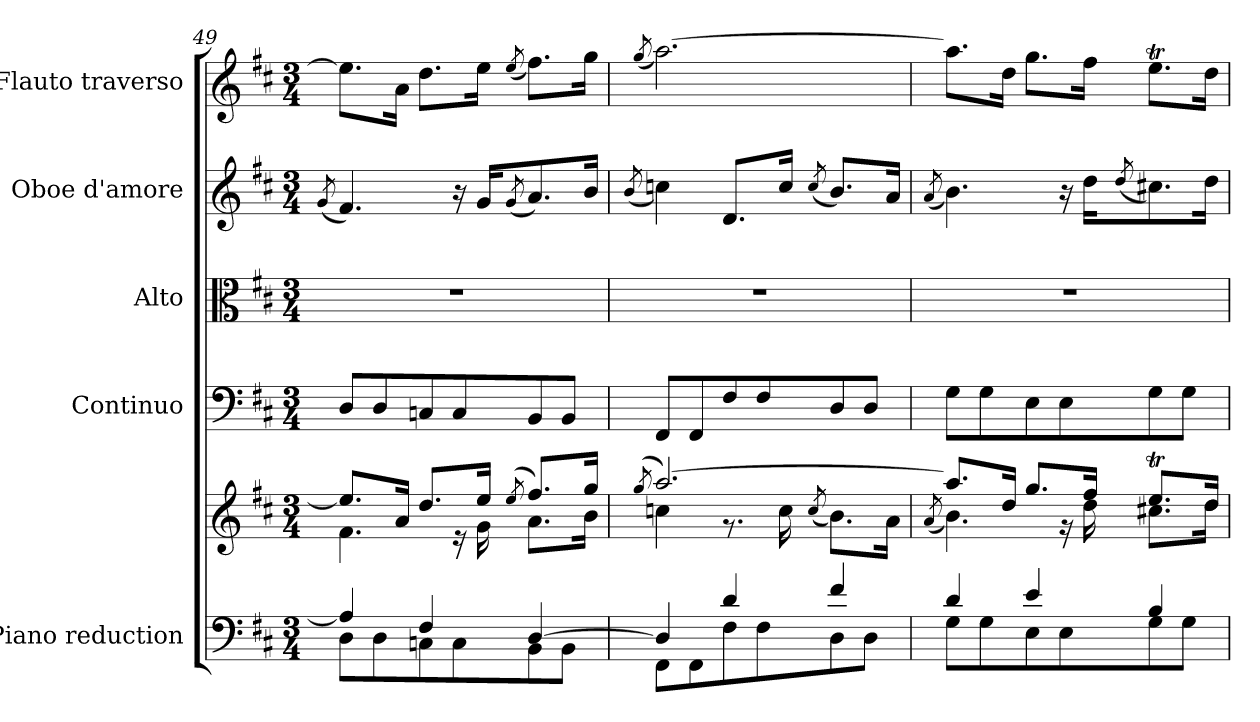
**kern	**kern	**kern	**kern	**kern	**kern
*part5	*part5	*part4	*part3	*part2	*part1
*staff6	*staff5	*staff4	*staff3	*staff2	*staff1
*I"Piano reduction	*	*I"Continuo	*I"Alto	*I"Oboe d'amore	*I"Flauto traverso
*I'Pno	*	*	*	*I'Ob	*I'Fl
*clefF4	*clefG2	*clefF4	*clefC3	*clefG2	*clefG2
*k[f#c#]	*k[f#c#]	*k[f#c#]	*k[f#c#]	*k[f#c#]	*k[f#c#]
*M3/4	*M3/4	*M3/4	*M3/4	*M3/4	*M3/4
=49	=49	=49	=49	=49	=49
.	.	.	.	(8qg/	.
*^	*^	*	*	*	*
4A/]	8D\L	8.ee/L]	4.f#\	8D/L	2.r	4.f#/)	8.ee\L]
.	8D\	.	.	8D/	.	.	.
.	.	16a/Jk	.	.	.	.	16a\Jk
4F#/	8Cn\	8.dd/L	.	8Cn/	.	.	8.dd\L
.	8C\	.	16r	8C/	.	16r	.
.	.	16ee/Jk	16g\	.	.	16g/KL	16ee\Jk
.	.	(8qee/	.	.	.	(8qg/	(8qee/
[4D/	8BB\	8.ff#/L)	8.a\L	8BB/	.	8.a/)	8.ff#\L)
.	8BB\J	.	.	8BB/J	.	.	.
.	.	16gg/Jk	16b\Jk	.	.	16b/Jk	16gg\Jk
=50	=50	=50	=50	=50	=50	=50	=50
.	.	(8qgg/	.	.	.	(8qb/	(8qgg/
4D/]	8FF#\L	[2.aa/)	4ccn\	8FF#/L	2.r	4ccn\)	[2.aa\)
.	8FF#\	.	.	8FF#/	.	.	.
4d/	8F#\	.	8.r	8F#/	.	8.d/L	.
.	8F#\	.	.	8F#/	.	.	.
.	.	.	16cc\	.	.	16cc/Jk	.
.	.	.	(8qcc/	.	.	(8qcc/	.
4f#/	8D\	.	8.b\L)	8D/	.	8.b/L)	.
.	8D\J	.	.	8D/J	.	.	.
.	.	.	16a\Jk	.	.	16a/Jk	.
=51	=51	=51	=51	=51	=51	=51	=51
.	.	.	(8qa/	.	.	(8qa/	.
4d/	8G\L	8.aa/L]	4.b\)	8G\L	2.r	4.b\)	8.aa\L]
.	8G\	.	.	8G\	.	.	.
.	.	16dd/Jk	.	.	.	.	16dd\Jk
4e/	8E\	8.gg/L	.	8E\	.	.	8.gg\L
.	8E\	.	16r	8E\	.	16r	.
.	.	16ff#/Jk	16dd\	.	.	16dd\KL	16ff#\Jk
.	.	.	.	.	.	(8qdd/	.
4B/	8G\	8.eeT/L	8.cc#X\L	8G\	.	8.cc#X\)	8.eeT\L
.	8G\J	.	.	8G\J	.	.	.
.	.	16dd/Jk	16dd\Jk	.	.	16dd\Jk	16dd\Jk
*v	*v	*	*	*	*	*	*
*	*v	*v	*	*	*	*
=	=	=	=	=	=
*-	*-	*-	*-	*-	*-
